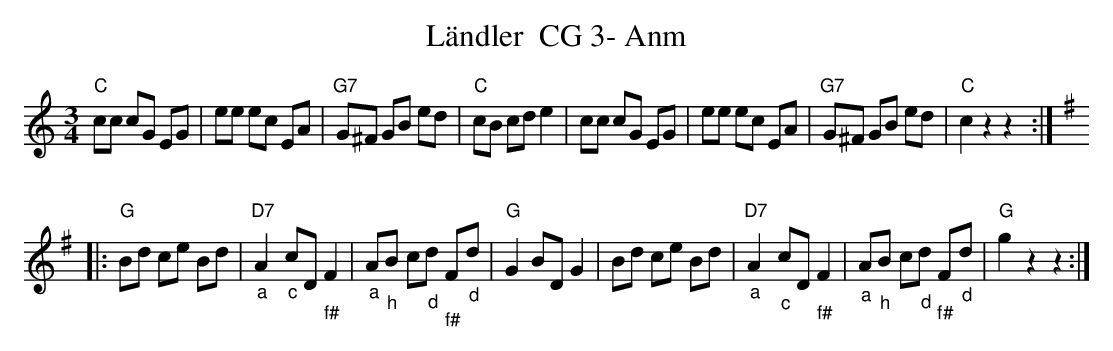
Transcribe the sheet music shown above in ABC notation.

X:1
T:L\"andler  CG 3- Anm
M:3/4
L:1/8
K:Cmaj%%MIDI gchordon
"C"cc cG EG | ee ec EA | "G7"G^F GB ed | "C"cB cd e2 |\
   cc cG EG | ee ec EA | "G7"G^F GB ed | "C"c2z2z2 :: [K:Gmaj]
"" "G"Bd ce Bd | "D7""_a"A2 "_c"cD "_""_f#"F2 | "_a"A"_h"B c"_d"d "_""_f#"F"_d"d | "G"G2 BD G2 |\
      Bd ce Bd | "D7""_a"A2 "_c"cD "_""_f#"F2 | "_a"A"_h"B c"_d"d "_""_f#"F"_d"d | "G"g2z2z2 :|
